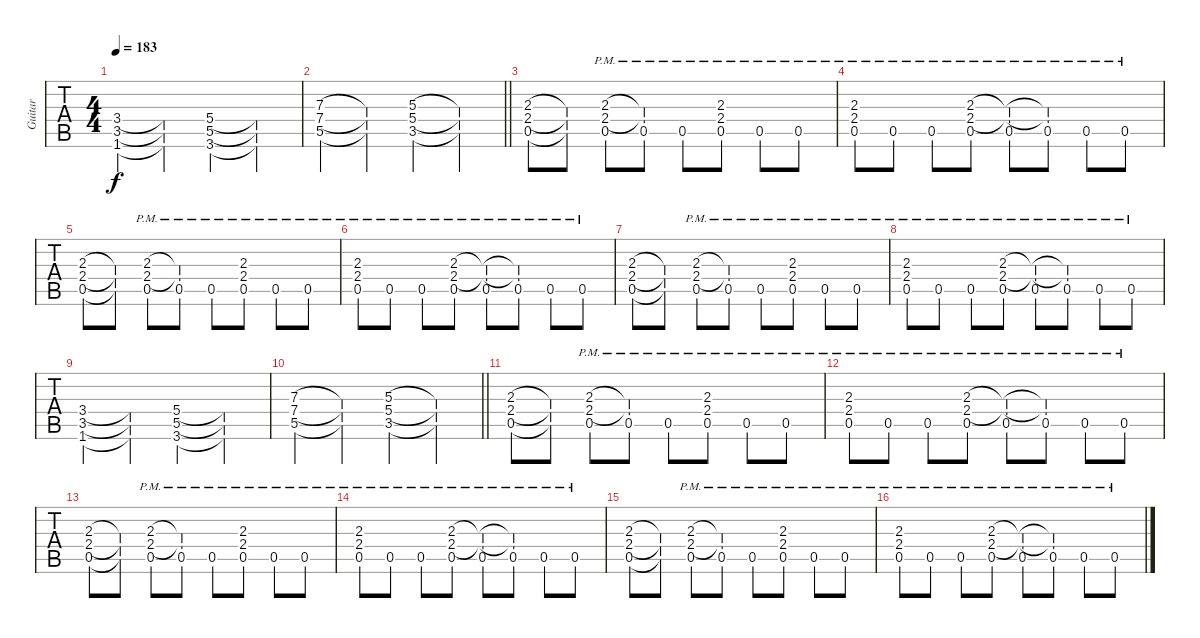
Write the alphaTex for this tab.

\track ("Guitar" "Guitar") {instrument overdrivenguitar}
\staff {tabs}
\tuning (E4 B3 G3 D3 A2 E2) {hide}
\ts (4 4)
\tempo 183
\clef g2
\ks c
(3.4 3.5 1.6).4{dy f} (3.4{t} 3.5{t} 1.6{t}).4 (5.4 5.5 3.6).4 (5.4{t} 5.5{t} 3.6{t}).4 |
\barLineRight lightlight
(7.3 7.4 5.5).4 (7.3{t} 7.4{t} 5.5{t}).4 (5.3 5.4 3.5).4 (5.3{t} 5.4{t} 3.5{t}).4 |
(2.3 2.4 0.5).8 (2.3{t} 2.4{t} 0.5{t}).8 (2.3 2.4 0.5{pm}).8 (2.3{t} 2.4{t} 0.5{pm}).8 0.5{pm}.8 (2.3 2.4 0.5{pm}).8 0.5{pm}.8 0.5{pm}.8 |
(2.3 2.4 0.5{pm}).8 0.5{pm}.8 0.5{pm}.8 (2.3 2.4 0.5{pm}).8 (2.3{t} 2.4{t} 0.5{pm}).8 (2.3{t} 2.4{t} 0.5{pm}).8 0.5{pm}.8 0.5{pm}.8 |
(2.3 2.4 0.5).8 (2.3{t} 2.4{t} 0.5{t}).8 (2.3 2.4 0.5{pm}).8 (2.3{t} 2.4{t} 0.5{pm}).8 0.5{pm}.8 (2.3 2.4 0.5{pm}).8 0.5{pm}.8 0.5{pm}.8 |
(2.3 2.4 0.5{pm}).8 0.5{pm}.8 0.5{pm}.8 (2.3 2.4 0.5{pm}).8 (2.3{t} 2.4{t} 0.5{pm}).8 (2.3{t} 2.4{t} 0.5{pm}).8 0.5{pm}.8 0.5{pm}.8 |
(2.3 2.4 0.5).8 (2.3{t} 2.4{t} 0.5{t}).8 (2.3 2.4 0.5{pm}).8 (2.3{t} 2.4{t} 0.5{pm}).8 0.5{pm}.8 (2.3 2.4 0.5{pm}).8 0.5{pm}.8 0.5{pm}.8 |
(2.3 2.4 0.5{pm}).8 0.5{pm}.8 0.5{pm}.8 (2.3 2.4 0.5{pm}).8 (2.3{t} 2.4{t} 0.5{pm}).8 (2.3{t} 2.4{t} 0.5{pm}).8 0.5{pm}.8 0.5{pm}.8 |
(3.4 3.5 1.6).4 (3.4{t} 3.5{t} 1.6{t}).4 (5.4 5.5 3.6).4 (5.4{t} 5.5{t} 3.6{t}).4 |
\barLineRight lightlight
(7.3 7.4 5.5).4 (7.3{t} 7.4{t} 5.5{t}).4 (5.3 5.4 3.5).4 (5.3{t} 5.4{t} 3.5{t}).4 |
(2.3 2.4 0.5).8 (2.3{t} 2.4{t} 0.5{t}).8 (2.3 2.4 0.5{pm}).8 (2.3{t} 2.4{t} 0.5{pm}).8 0.5{pm}.8 (2.3 2.4 0.5{pm}).8 0.5{pm}.8 0.5{pm}.8 |
(2.3 2.4 0.5{pm}).8 0.5{pm}.8 0.5{pm}.8 (2.3 2.4 0.5{pm}).8 (2.3{t} 2.4{t} 0.5{pm}).8 (2.3{t} 2.4{t} 0.5{pm}).8 0.5{pm}.8 0.5{pm}.8 |
(2.3 2.4 0.5).8 (2.3{t} 2.4{t} 0.5{t}).8 (2.3 2.4 0.5{pm}).8 (2.3{t} 2.4{t} 0.5{pm}).8 0.5{pm}.8 (2.3 2.4 0.5{pm}).8 0.5{pm}.8 0.5{pm}.8 |
(2.3 2.4 0.5{pm}).8 0.5{pm}.8 0.5{pm}.8 (2.3 2.4 0.5{pm}).8 (2.3{t} 2.4{t} 0.5{pm}).8 (2.3{t} 2.4{t} 0.5{pm}).8 0.5{pm}.8 0.5{pm}.8 |
(2.3 2.4 0.5).8 (2.3{t} 2.4{t} 0.5{t}).8 (2.3 2.4 0.5{pm}).8 (2.3{t} 2.4{t} 0.5{pm}).8 0.5{pm}.8 (2.3 2.4 0.5{pm}).8 0.5{pm}.8 0.5{pm}.8 |
(2.3 2.4 0.5{pm}).8 0.5{pm}.8 0.5{pm}.8 (2.3 2.4 0.5{pm}).8 (2.3{t} 2.4{t} 0.5{pm}).8 (2.3{t} 2.4{t} 0.5{pm}).8 0.5{pm}.8 0.5{pm}.8
